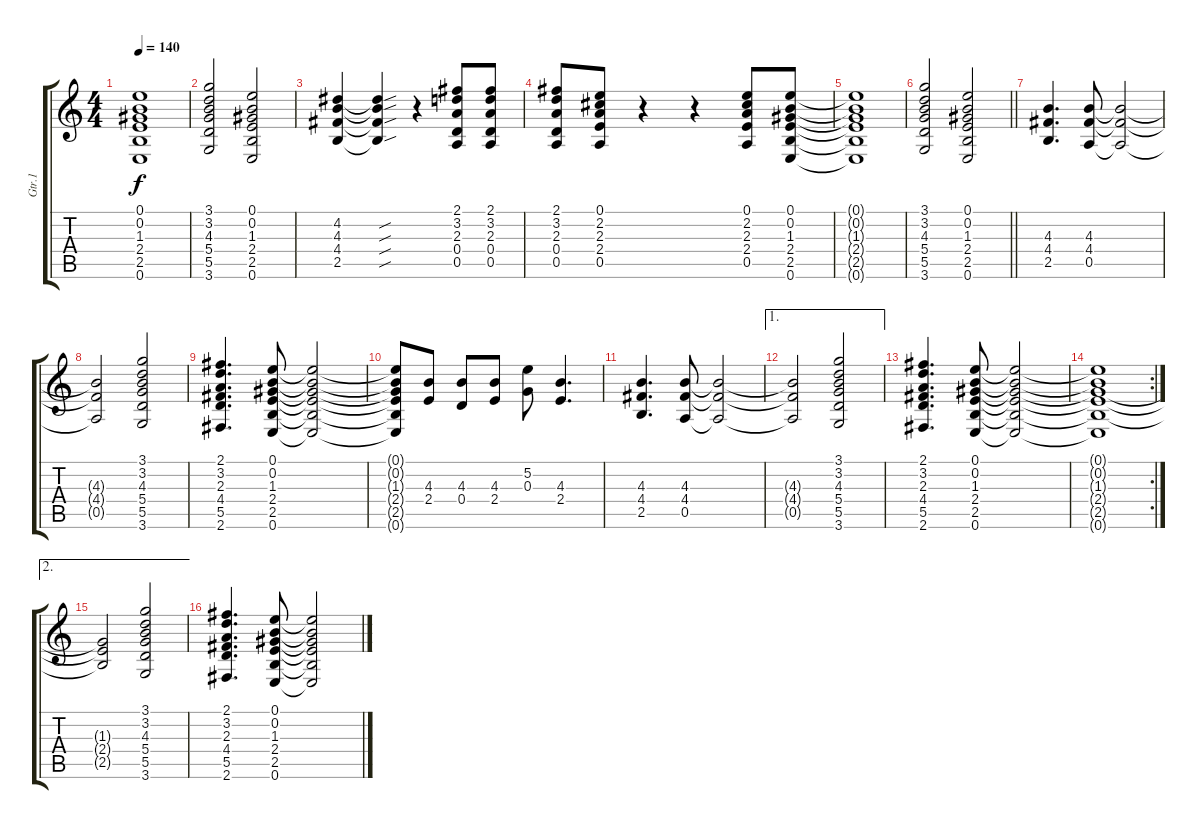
\track ("Gtr.1" "Gtr.1") {instrument overdrivenguitar}
\staff {score tabs}
\tuning (E4 B3 G3 D3 A2 E2) {hide}
\ts (4 4)
\tempo 140
\clef g2
\ks c
(0.1{t} 0.2{t} 1.3{t} 2.4{t} 2.5{t} 0.6{t}).1{dy f} |
(3.1 3.2 4.3 5.4 5.5 3.6).2 (0.1 0.2 1.3 2.4 2.5 0.6).2 |
(4.2 4.3 4.4 2.5).4 (4.2{sou t} 4.3{sou t} 4.4{sou t} 2.5{sou t}).4 r.4 (2.1 3.2 2.3 0.4 0.5).8 (2.1 3.2 2.3 0.4 0.5).8 |
(2.1 3.2 2.3 0.4 0.5).8 (0.1 2.2 2.3 2.4 0.5).8 r.4 r.4 (0.1 2.2 2.3 2.4 0.5).8 (0.1 0.2 1.3 2.4 2.5 0.6).8 |
(0.1{t} 0.2{t} 1.3{t} 2.4{t} 2.5{t} 0.6{t}).1 |
\barLineRight lightlight
(3.1 3.2 4.3 5.4 5.5 3.6).2 (0.1 0.2 1.3 2.4 2.5 0.6).2 |
(4.3 4.4 2.5).4{d} (4.3 4.4 0.5).8 (4.3{t} 4.4{t} 0.5{t}).2 |
(4.3{t} 4.4{t} 0.5{t}).2 (3.1 3.2 4.3 5.4 5.5 3.6).2 |
(2.1 3.2 2.3 4.4 5.5 2.6).4{d} (0.1 0.2 1.3 2.4 2.5 0.6).8 (0.1{t} 0.2{t} 1.3{t} 2.4{t} 2.5{t} 0.6{t}).2 |
(0.1{t} 0.2{t} 1.3{t} 2.4{t} 2.5{t} 0.6{t}).8 (4.3 2.4).8 (4.3 0.4).8 (4.3 2.4).8 (5.2 0.3).8 (4.3 2.4).4{d} |
(4.3 4.4 2.5).4{d} (4.3 4.4 0.5).8 (4.3{t} 4.4{t} 0.5{t}).2 |
\ae 1
(4.3{t} 4.4{t} 0.5{t}).2 (3.1 3.2 4.3 5.4 5.5 3.6).2 |
(2.1 3.2 2.3 4.4 5.5 2.6).4{d} (0.1 0.2 1.3 2.4 2.5 0.6).8 (0.1{t} 0.2{t} 1.3{t} 2.4{t} 2.5{t} 0.6{t}).2 |
\rc 2
(0.1{t} 0.2{t} 1.3{t} 2.4{t} 2.5{t} 0.6{t}).1 |
\ae 2
(1.3{t} 2.4{t} 2.5{t}).2 (3.1 3.2 4.3 5.4 5.5 3.6).2 |
(2.1 3.2 2.3 4.4 5.5 2.6).4{d} (0.1 0.2 1.3 2.4 2.5 0.6).8 (0.1{t} 0.2{t} 1.3{t} 2.4{t} 2.5{t} 0.6{t}).2
